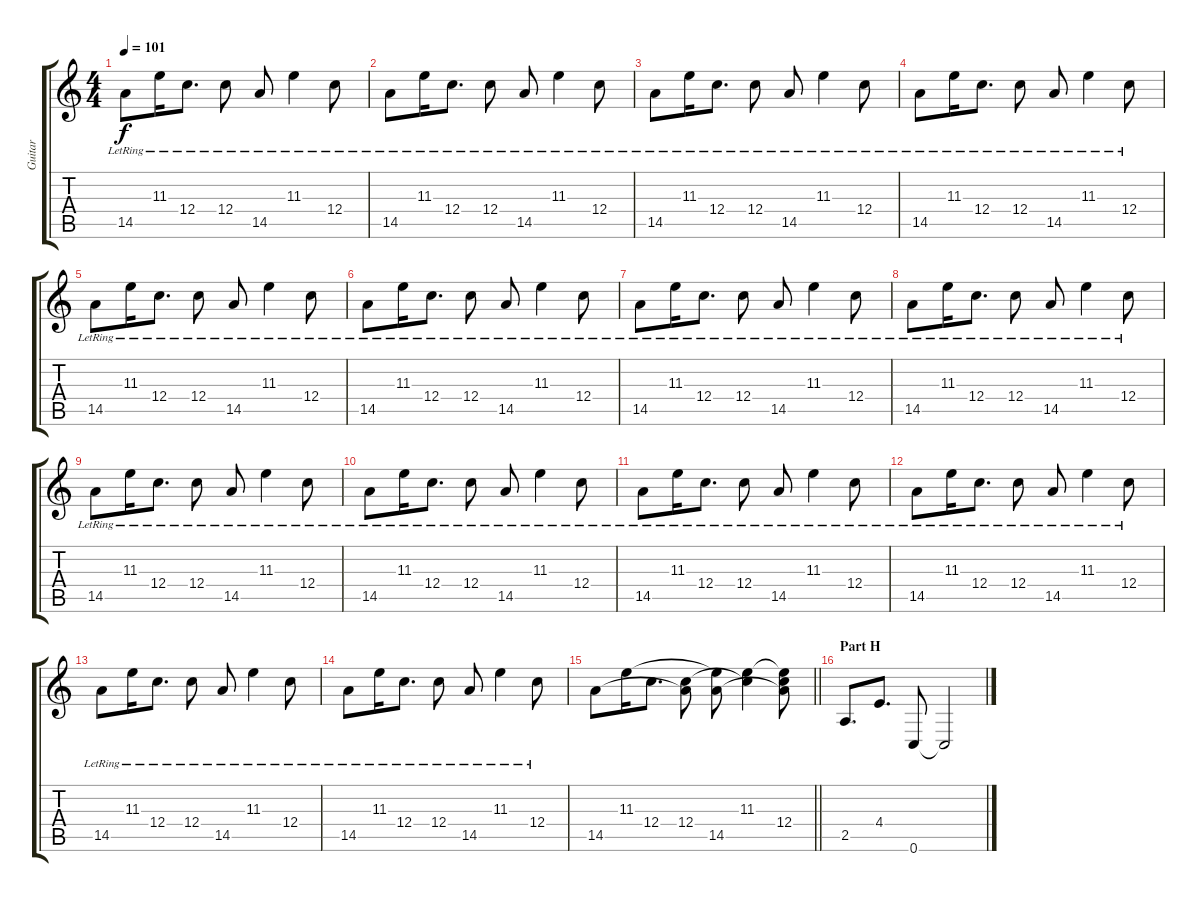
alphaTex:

\track ("Guitar" "Guitar") {instrument electricguitarclean}
\staff {score tabs}
\tuning (D4 A3 F3 C3 G2 C2) {hide}
\ts (4 4)
\tempo 101
\clef g2
\ks c
14.5{lr}.8{dy f} 11.3{lr}.16 12.4{lr}.8{d} 12.4{lr}.8 14.5{lr}.8 11.3{lr}.4 12.4{lr}.8 |
14.5{lr}.8 11.3{lr}.16 12.4{lr}.8{d} 12.4{lr}.8 14.5{lr}.8 11.3{lr}.4 12.4{lr}.8 |
14.5{lr}.8 11.3{lr}.16 12.4{lr}.8{d} 12.4{lr}.8 14.5{lr}.8 11.3{lr}.4 12.4{lr}.8 |
14.5{lr}.8 11.3{lr}.16 12.4{lr}.8{d} 12.4{lr}.8 14.5{lr}.8 11.3{lr}.4 12.4{lr}.8 |
14.5{lr}.8 11.3{lr}.16 12.4{lr}.8{d} 12.4{lr}.8 14.5{lr}.8 11.3{lr}.4 12.4{lr}.8 |
14.5{lr}.8 11.3{lr}.16 12.4{lr}.8{d} 12.4{lr}.8 14.5{lr}.8 11.3{lr}.4 12.4{lr}.8 |
14.5{lr}.8 11.3{lr}.16 12.4{lr}.8{d} 12.4{lr}.8 14.5{lr}.8 11.3{lr}.4 12.4{lr}.8 |
14.5{lr}.8 11.3{lr}.16 12.4{lr}.8{d} 12.4{lr}.8 14.5{lr}.8 11.3{lr}.4 12.4{lr}.8 |
14.5{lr}.8 11.3{lr}.16 12.4{lr}.8{d} 12.4{lr}.8 14.5{lr}.8 11.3{lr}.4 12.4{lr}.8 |
14.5{lr}.8 11.3{lr}.16 12.4{lr}.8{d} 12.4{lr}.8 14.5{lr}.8 11.3{lr}.4 12.4{lr}.8 |
14.5{lr}.8 11.3{lr}.16 12.4{lr}.8{d} 12.4{lr}.8 14.5{lr}.8 11.3{lr}.4 12.4{lr}.8 |
14.5{lr}.8 11.3{lr}.16 12.4{lr}.8{d} 12.4{lr}.8 14.5{lr}.8 11.3{lr}.4 12.4{lr}.8 |
14.5{lr}.8 11.3{lr}.16 12.4{lr}.8{d} 12.4{lr}.8 14.5{lr}.8 11.3{lr}.4 12.4{lr}.8 |
14.5{lr}.8 11.3{lr}.16 12.4{lr}.8{d} 12.4{lr}.8 14.5{lr}.8 11.3{lr}.4 12.4{lr}.8 |
\barLineRight lightlight
14.5.8 11.3.16 12.4.8{d} (12.4 14.5{t}).8 (11.3{t} 14.5).8 (11.3 12.4{t}).4 (11.3{t} 12.4 14.5{t}).8 |
\section ("" "Part H")
2.5.8{d} 4.4.8{d} 0.6.8 0.6{t}.2
